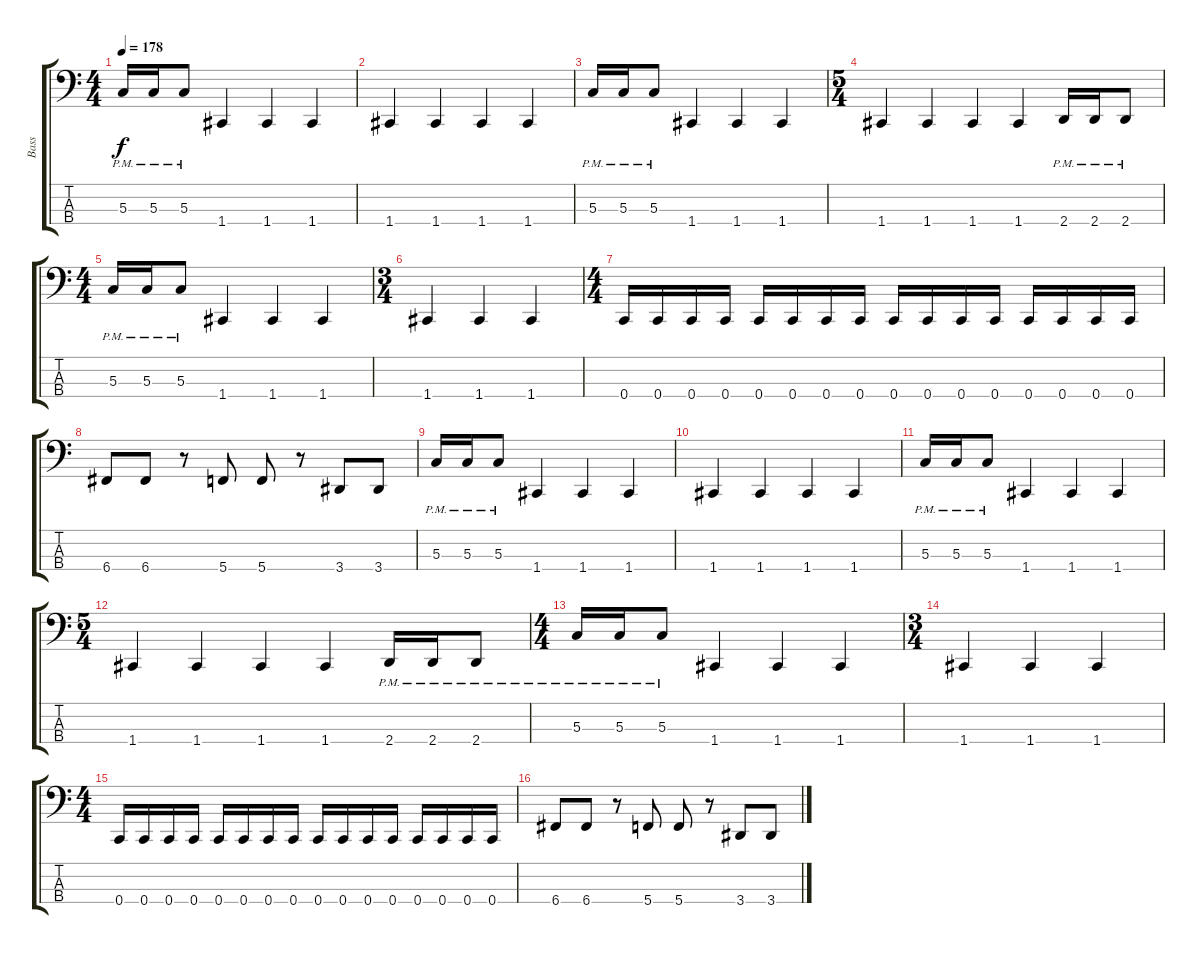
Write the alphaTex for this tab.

\track ("Bass" "Bass") {instrument slapbass2}
\staff {score tabs}
\tuning (F2 C2 G1 C1) {hide}
\ts (4 4)
\tempo 178
\clef f4
\ks c
5.3{pm}.16{dy f} 5.3{pm}.16 5.3{pm}.8 1.4.4 1.4.4 1.4.4 |
1.4.4 1.4.4 1.4.4 1.4.4 |
5.3{pm}.16 5.3{pm}.16 5.3{pm}.8 1.4.4 1.4.4 1.4.4 |
\ts (5 4)
1.4.4 1.4.4 1.4.4 1.4.4 2.4{pm}.16 2.4{pm}.16 2.4{pm}.8 |
\ts (4 4)
5.3{pm}.16 5.3{pm}.16 5.3{pm}.8 1.4.4 1.4.4 1.4.4 |
\ts (3 4)
1.4.4 1.4.4 1.4.4 |
\ts (4 4)
0.4.16 0.4.16 0.4.16 0.4.16 0.4.16 0.4.16 0.4.16 0.4.16 0.4.16 0.4.16 0.4.16 0.4.16 0.4.16 0.4.16 0.4.16 0.4.16 |
6.4.8 6.4.8 r.8 5.4.8 5.4.8 r.8 3.4.8 3.4.8 |
5.3{pm}.16 5.3{pm}.16 5.3{pm}.8 1.4.4 1.4.4 1.4.4 |
1.4.4 1.4.4 1.4.4 1.4.4 |
5.3{pm}.16 5.3{pm}.16 5.3{pm}.8 1.4.4 1.4.4 1.4.4 |
\ts (5 4)
1.4.4 1.4.4 1.4.4 1.4.4 2.4{pm}.16 2.4{pm}.16 2.4{pm}.8 |
\ts (4 4)
5.3{pm}.16 5.3{pm}.16 5.3{pm}.8 1.4.4 1.4.4 1.4.4 |
\ts (3 4)
1.4.4 1.4.4 1.4.4 |
\ts (4 4)
0.4.16 0.4.16 0.4.16 0.4.16 0.4.16 0.4.16 0.4.16 0.4.16 0.4.16 0.4.16 0.4.16 0.4.16 0.4.16 0.4.16 0.4.16 0.4.16 |
6.4.8 6.4.8 r.8 5.4.8 5.4.8 r.8 3.4.8 3.4.8
